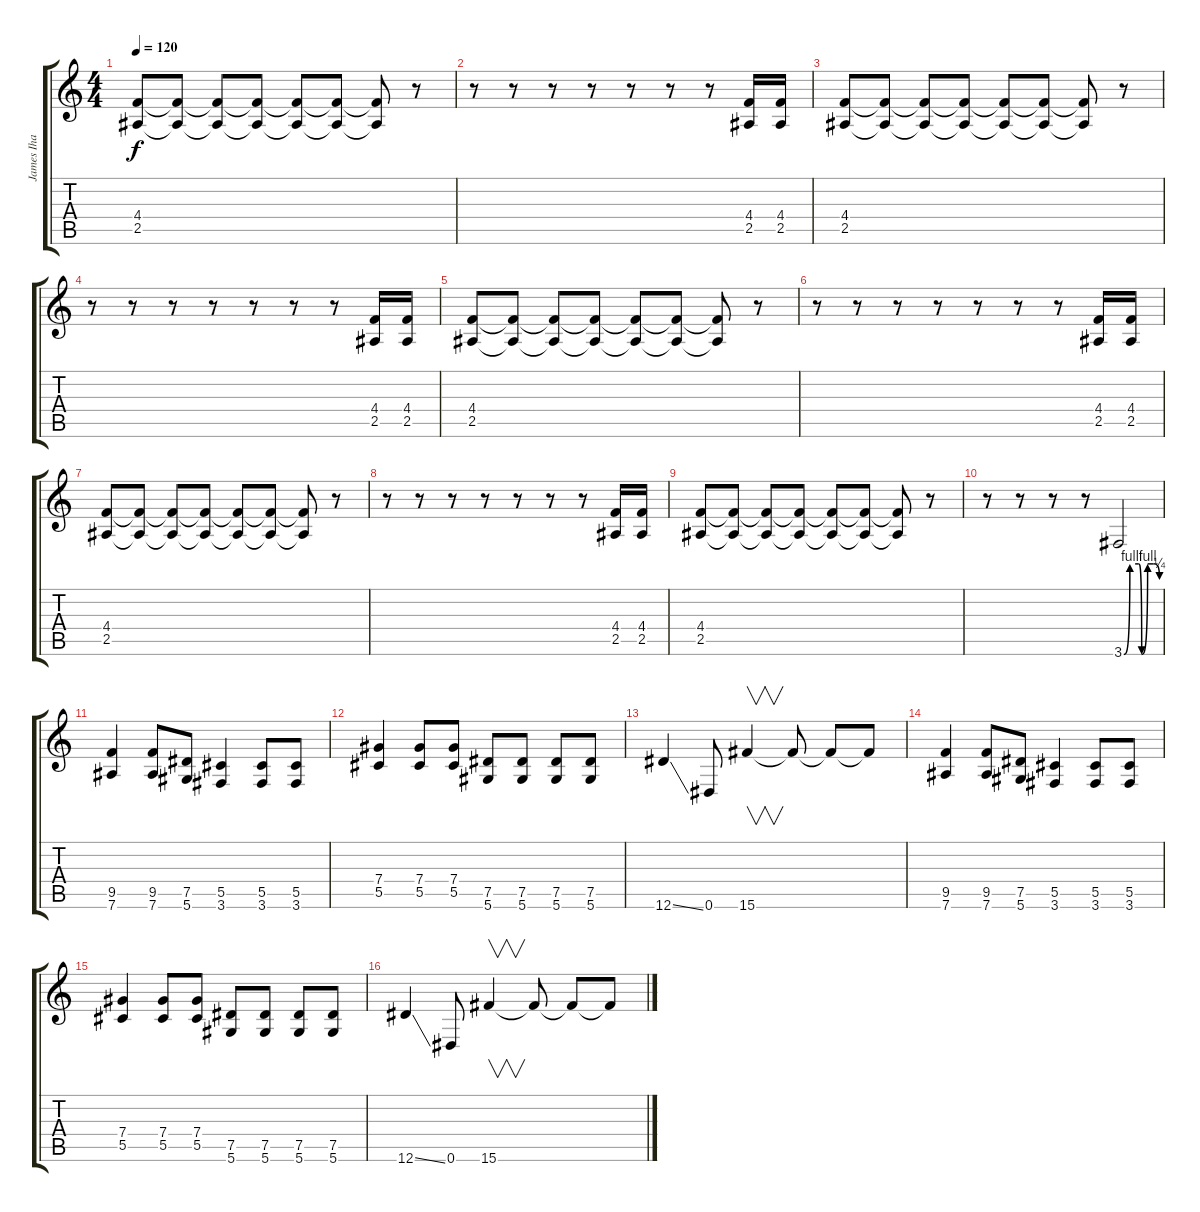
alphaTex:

\track ("James Iha" "James Iha") {instrument electricguitarjazz}
\staff {score tabs}
\tuning (Eb4 Bb3 Gb3 Db3 Ab2 Eb2) {hide}
\ts (4 4)
\tempo 120
\clef g2
\ks c
(4.4 2.5).8{dy f volume 5 instrument overdrivenguitar} (4.4{t} 2.5{t}).8 (4.4{t} 2.5{t}).8{volume 4} (4.4{t} 2.5{t}).8{volume 3} (4.4{t} 2.5{t}).8{volume 2} (4.4{t} 2.5{t}).8{volume 1} (4.4{t} 2.5{t}).8{volume 0} r.8 |
r.8 r.8 r.8 r.8 r.8 r.8 r.8 (4.4 2.5).16{volume 5 instrument overdrivenguitar} (4.4 2.5).16 |
(4.4 2.5).8{volume 5 instrument overdrivenguitar} (4.4{t} 2.5{t}).8 (4.4{t} 2.5{t}).8{volume 4} (4.4{t} 2.5{t}).8{volume 3} (4.4{t} 2.5{t}).8{volume 2} (4.4{t} 2.5{t}).8{volume 1} (4.4{t} 2.5{t}).8{volume 0} r.8 |
r.8 r.8 r.8 r.8 r.8 r.8 r.8 (4.4 2.5).16{volume 5 instrument overdrivenguitar} (4.4 2.5).16 |
(4.4 2.5).8{volume 5 instrument overdrivenguitar} (4.4{t} 2.5{t}).8 (4.4{t} 2.5{t}).8{volume 4} (4.4{t} 2.5{t}).8{volume 3} (4.4{t} 2.5{t}).8{volume 2} (4.4{t} 2.5{t}).8{volume 1} (4.4{t} 2.5{t}).8{volume 0} r.8 |
r.8 r.8 r.8 r.8 r.8 r.8 r.8 (4.4 2.5).16{volume 5 instrument overdrivenguitar} (4.4 2.5).16 |
(4.4 2.5).8{volume 5 instrument overdrivenguitar} (4.4{t} 2.5{t}).8 (4.4{t} 2.5{t}).8{volume 4} (4.4{t} 2.5{t}).8{volume 3} (4.4{t} 2.5{t}).8{volume 2} (4.4{t} 2.5{t}).8{volume 1} (4.4{t} 2.5{t}).8{volume 0} r.8 |
r.8 r.8 r.8 r.8 r.8 r.8 r.8 (4.4 2.5).16{volume 5 instrument overdrivenguitar} (4.4 2.5).16 |
(4.4 2.5).8{volume 5 instrument overdrivenguitar} (4.4{t} 2.5{t}).8 (4.4{t} 2.5{t}).8{volume 4} (4.4{t} 2.5{t}).8{volume 3} (4.4{t} 2.5{t}).8{volume 2} (4.4{t} 2.5{t}).8{volume 1} (4.4{t} 2.5{t}).8{volume 0} r.8 |
r.8 r.8 r.8 r.8 3.6{be (custom 0 0 10 4 25 4 30 0 40 4 50 4 60 1)}.2{volume 12 instrument lead2sawtooth} |
(9.5 7.6).4 (9.5 7.6).8 (7.5 5.6).8 (5.5 3.6).4 (5.5 3.6).8 (5.5 3.6).8 |
(7.4 5.5).4 (7.4 5.5).8 (7.4 5.5).8 (7.5 5.6).8 (7.5 5.6).8 (7.5 5.6).8 (7.5 5.6).8 |
12.6{ss}.4 0.6.8 15.6.4{v} 15.6{t}.8 15.6{t}.8 15.6{t}.8 |
(9.5 7.6).4 (9.5 7.6).8 (7.5 5.6).8 (5.5 3.6).4 (5.5 3.6).8 (5.5 3.6).8 |
(7.4 5.5).4 (7.4 5.5).8 (7.4 5.5).8 (7.5 5.6).8 (7.5 5.6).8 (7.5 5.6).8 (7.5 5.6).8 |
12.6{ss}.4 0.6.8 15.6.4{v} 15.6{t}.8 15.6{t}.8 15.6{t}.8
